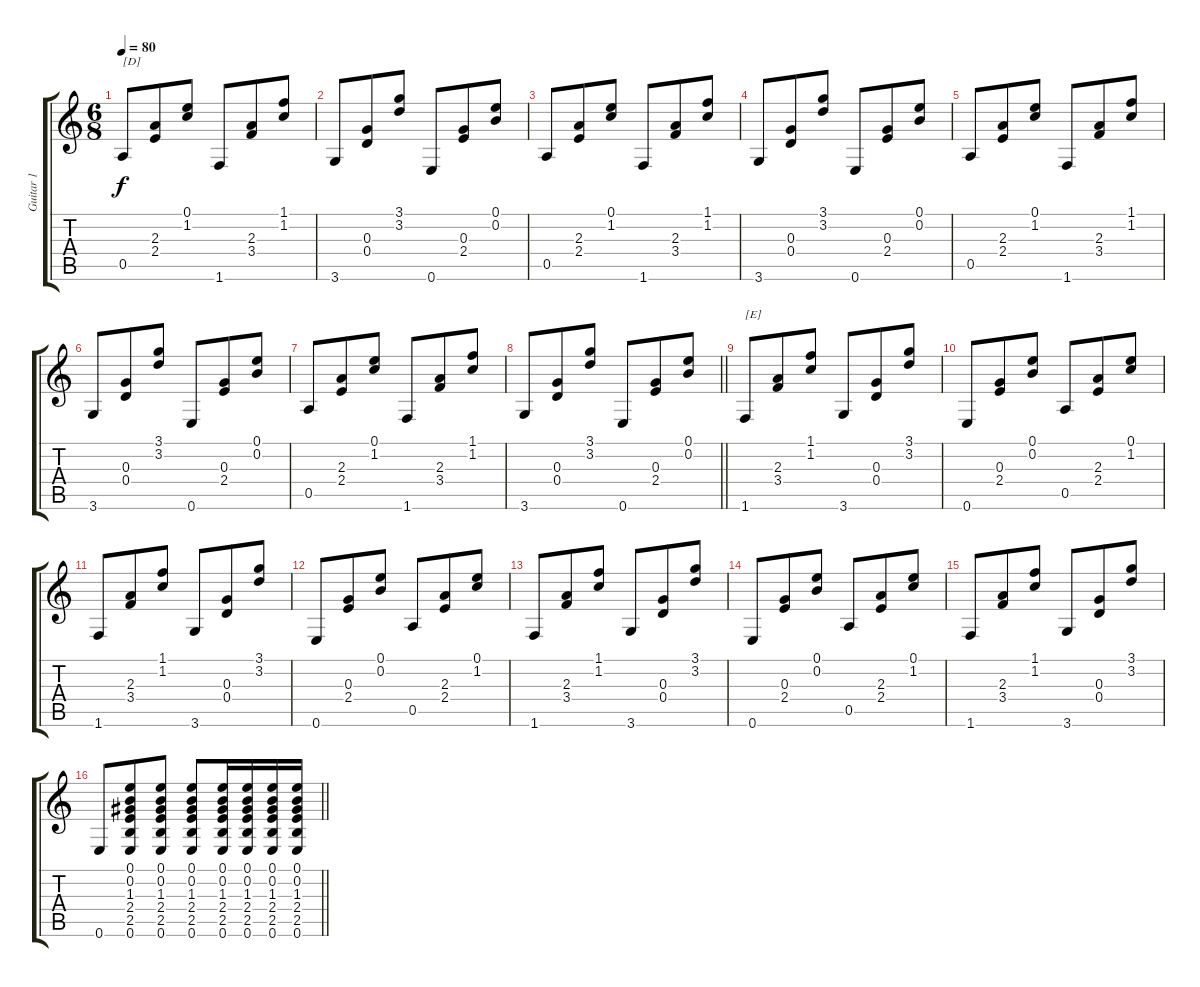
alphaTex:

\track ("Guitar 1" "Guitar 1") {instrument acousticguitarsteel}
\staff {score tabs}
\tuning (E4 B3 G3 D3 A2 E2) {hide}
\ts (6 8)
\tempo 80
\clef g2
\ks c
0.5.8{txt "[D]" dy f} (2.3 2.4).8 (0.1 1.2).8 1.6.8 (2.3 3.4).8 (1.1 1.2).8 |
3.6.8 (0.3 0.4).8 (3.1 3.2).8 0.6.8 (0.3 2.4).8 (0.1 0.2).8 |
0.5.8 (2.3 2.4).8 (0.1 1.2).8 1.6.8 (2.3 3.4).8 (1.1 1.2).8 |
3.6.8 (0.3 0.4).8 (3.1 3.2).8 0.6.8 (0.3 2.4).8 (0.1 0.2).8 |
0.5.8 (2.3 2.4).8 (0.1 1.2).8 1.6.8 (2.3 3.4).8 (1.1 1.2).8 |
3.6.8 (0.3 0.4).8 (3.1 3.2).8 0.6.8 (0.3 2.4).8 (0.1 0.2).8 |
0.5.8 (2.3 2.4).8 (0.1 1.2).8 1.6.8 (2.3 3.4).8 (1.1 1.2).8 |
\barLineRight lightlight
3.6.8 (0.3 0.4).8 (3.1 3.2).8 0.6.8 (0.3 2.4).8 (0.1 0.2).8 |
1.6.8{txt "[E]"} (2.3 3.4).8 (1.1 1.2).8 3.6.8 (0.3 0.4).8 (3.1 3.2).8 |
0.6.8 (0.3 2.4).8 (0.1 0.2).8 0.5.8 (2.3 2.4).8 (0.1 1.2).8 |
1.6.8 (2.3 3.4).8 (1.1 1.2).8 3.6.8 (0.3 0.4).8 (3.1 3.2).8 |
0.6.8 (0.3 2.4).8 (0.1 0.2).8 0.5.8 (2.3 2.4).8 (0.1 1.2).8 |
1.6.8 (2.3 3.4).8 (1.1 1.2).8 3.6.8 (0.3 0.4).8 (3.1 3.2).8 |
0.6.8 (0.3 2.4).8 (0.1 0.2).8 0.5.8 (2.3 2.4).8 (0.1 1.2).8 |
1.6.8 (2.3 3.4).8 (1.1 1.2).8 3.6.8 (0.3 0.4).8 (3.1 3.2).8 |
\barLineRight lightlight
0.6.8 (0.1 0.2 1.3 2.4 2.5 0.6).8 (0.1 0.2 1.3 2.4 2.5 0.6).8 (0.1 0.2 1.3 2.4 2.5 0.6).8 (0.1 0.2 1.3 2.4 2.5 0.6).16 (0.1 0.2 1.3 2.4 2.5 0.6).16 (0.1 0.2 1.3 2.4 2.5 0.6).16 (0.1 0.2 1.3 2.4 2.5 0.6).16
